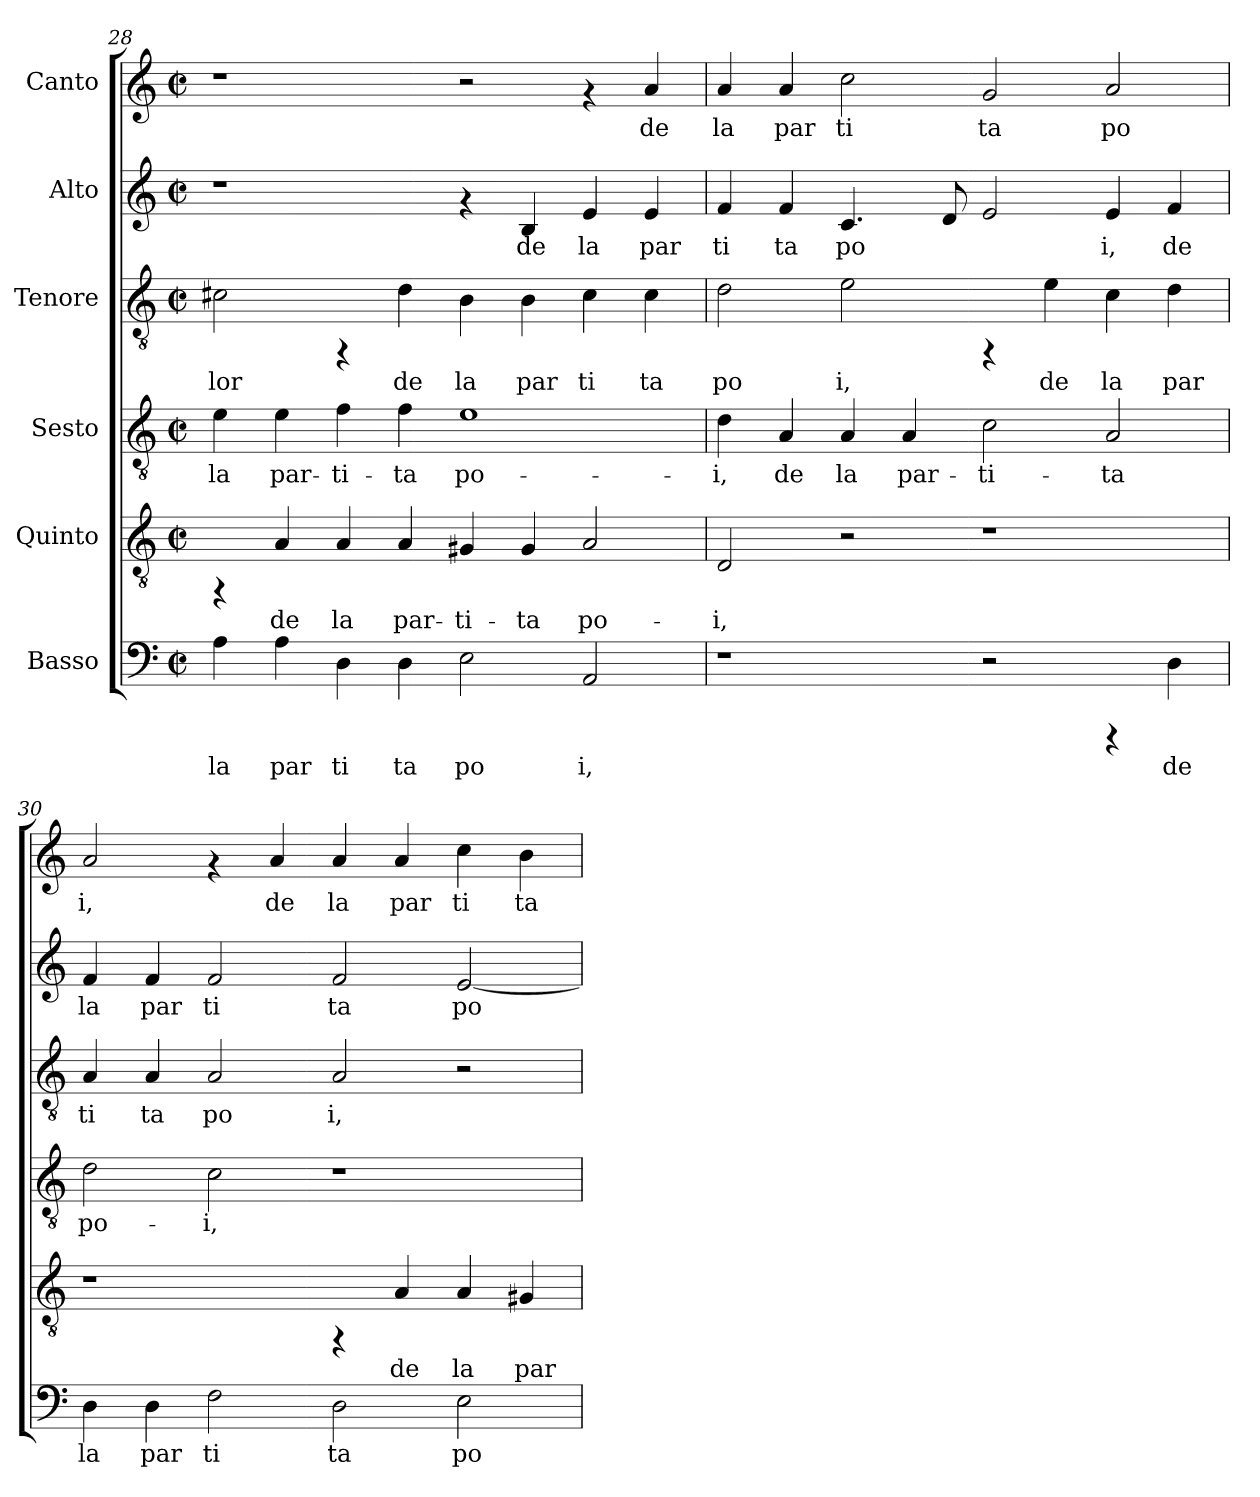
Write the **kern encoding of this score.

**kern	**text	**kern	**text	**kern	**text	**kern	**text	**kern	**text	**kern	**text
*part6	*part6	*part5	*part5	*part4	*part4	*part3	*part3	*part2	*part2	*part1	*part1
*staff6	*staff6	*staff5	*staff5	*staff4	*staff4	*staff3	*staff3	*staff2	*staff2	*staff1	*staff1
*I"Basso	*	*I"Quinto	*	*I"Sesto	*	*I"Tenore	*	*I"Alto	*	*I"Canto	*
*clefF4	*	*clefGv2	*	*clefGv2	*	*clefGv2	*	*clefG2	*	*clefG2	*
*k[]	*	*k[]	*	*k[]	*	*k[]	*	*k[]	*	*k[]	*
*C:	*	*C:	*	*C:	*	*C:	*	*C:	*	*C:	*
*M2/2	*	*M2/2	*	*M2/2	*	*M2/2	*	*M2/2	*	*M2/2	*
*met(c|)	*	*met(c|)	*	*met(c|)	*	*met(c|)	*	*met(c|)	*	*met(c|)	*
=28	=28	=28	=28	=28	=28	=28	=28	=28	=28	=28	=28
!	!LO:LY:b	!	!	!	!LO:LY:b:cj	!	!LO:LY:b:cj	!	!	!	!
4A\	la	4rFF	.	4e\	la	2c#X\	lor	1r	.	1r	.
!	!LO:LY:b	!	!LO:LY:b:cj	!	!LO:LY:b:cj	!	!	!	!	!	!
4A\	par	4A/	de	4e\	par-	.	.	.	.	.	.
!	!LO:LY:b	!	!LO:LY:b:cj	!	!LO:LY:b:cj	!	!	!	!	!	!
4D\	ti	4A/	la	4f\	-ti-	4rFF	.	.	.	.	.
!	!LO:LY:b	!	!LO:LY:b:cj	!	!LO:LY:b:cj	!	!LO:LY:b:cj	!	!	!	!
4D\	ta	4A/	par-	4f\	-ta	4d\	de	.	.	.	.
!	!LO:LY:b	!	!LO:LY:b:cj	!	!LO:LY:b:cj	!	!LO:LY:b:cj	!	!	!	!
2E\	po	4G#X/	-ti-	1e	po-	4B\	la	4rf	.	2r	.
!	!	!	!LO:LY:b:cj	!	!	!	!LO:LY:b:cj	!	!LO:LY:b:cj	!	!
.	.	4G#/	-ta	.	.	4B\	par	4B/	de	.	.
!	!LO:LY:b	!	!LO:LY:b:cj	!	!	!	!LO:LY:b:cj	!	!LO:LY:b:cj	!	!
2AA/	i,	2A/	po-	.	.	4c#\	ti	4e/	la	4rf	.
!	!	!	!	!	!	!	!LO:LY:b:cj	!	!LO:LY:b:cj	!	!LO:LY:b
.	.	.	.	.	.	4c#\	ta	4e/	par	4a/	de
=29	=29	=29	=29	=29	=29	=29	=29	=29	=29	=29	=29
!	!	!	!LO:LY:b:cj	!	!LO:LY:b:cj	!	!LO:LY:b:cj	!	!LO:LY:b:cj	!	!LO:LY:b
1r	.	2D/	-i,	4d\	-i,	2d\	po	4f/	ti	4a/	la
!	!	!	!	!	!LO:LY:b:cj	!	!	!	!LO:LY:b:cj	!	!LO:LY:b
.	.	.	.	4A/	de	.	.	4f/	ta	4a/	par
!	!	!	!	!	!LO:LY:b:cj	!	!LO:LY:b:cj	!	!LO:LY:b:cj	!	!LO:LY:b
.	.	2r	.	4A/	la	2e\	i,	4.c/	po	2cc\	ti
!	!	!	!	!	!LO:LY:b:cj	!	!	!	!	!	!
.	.	.	.	4A/	par-	.	.	.	.	.	.
!	!	!	!	!	!	!	!	!	!LO:LY:b:cj	!	!
.	.	.	.	.	.	.	.	8d/	.	.	.
!	!	!	!	!	!LO:LY:b:cj	!	!	!	!LO:LY:b:cj	!	!LO:LY:b
2r	.	1r	.	2c\	-ti-	4rFF	.	2e/	.	2g/	ta
!	!	!	!	!	!	!	!LO:LY:b:cj	!	!	!	!
.	.	.	.	.	.	4e\	de	.	.	.	.
!	!	!	!	!	!LO:LY:b:cj	!	!LO:LY:b:cj	!	!LO:LY:b:cj	!	!LO:LY:b
4rCCC	.	.	.	2A/	-ta	4c\	la	4e/	i,	2a/	po
!	!LO:LY:b	!	!	!	!	!	!LO:LY:b:cj	!	!LO:LY:b:cj	!	!
4D\	de	.	.	.	.	4d\	par	4f/	de	.	.
=30	=30	=30	=30	=30	=30	=30	=30	=30	=30	=30	=30
!	!LO:LY:b	!	!	!	!LO:LY:b:cj	!	!LO:LY:b:cj	!	!LO:LY:b:cj	!	!LO:LY:b
4D\	la	1r	.	2d\	po-	4A/	ti	4f/	la	2a/	i,
!	!LO:LY:b	!	!	!	!	!	!LO:LY:b:cj	!	!LO:LY:b:cj	!	!
4D\	par	.	.	.	.	4A/	ta	4f/	par	.	.
!	!LO:LY:b	!	!	!	!LO:LY:b:cj	!	!LO:LY:b:cj	!	!LO:LY:b:cj	!	!
2F\	ti	.	.	2c\	-i,	2A/	po	2f/	ti	4rf	.
!	!	!	!	!	!	!	!	!	!	!	!LO:LY:b
.	.	.	.	.	.	.	.	.	.	4a/	de
!	!LO:LY:b	!	!	!	!	!	!LO:LY:b:cj	!	!LO:LY:b:cj	!	!LO:LY:b
2D\	ta	4rFF	.	1r	.	2A/	i,	2f/	ta	4a/	la
!	!	!	!LO:LY:b:cj	!	!	!	!	!	!	!	!LO:LY:b
.	.	4A/	de	.	.	.	.	.	.	4a/	par
!	!LO:LY:b	!	!LO:LY:b:cj	!	!	!	!	!	!LO:LY:b:cj	!	!LO:LY:b
2E\	po	4A/	la	.	.	2r	.	[>2e/	po	4cc\	ti
!	!	!	!LO:LY:b:cj	!	!	!	!	!	!	!	!LO:LY:b
.	.	4G#X/	par-	.	.	.	.	.	.	4b\	ta
=	=	=	=	=	=	=	=	=	=	=	=
*-	*-	*-	*-	*-	*-	*-	*-	*-	*-	*-	*-
